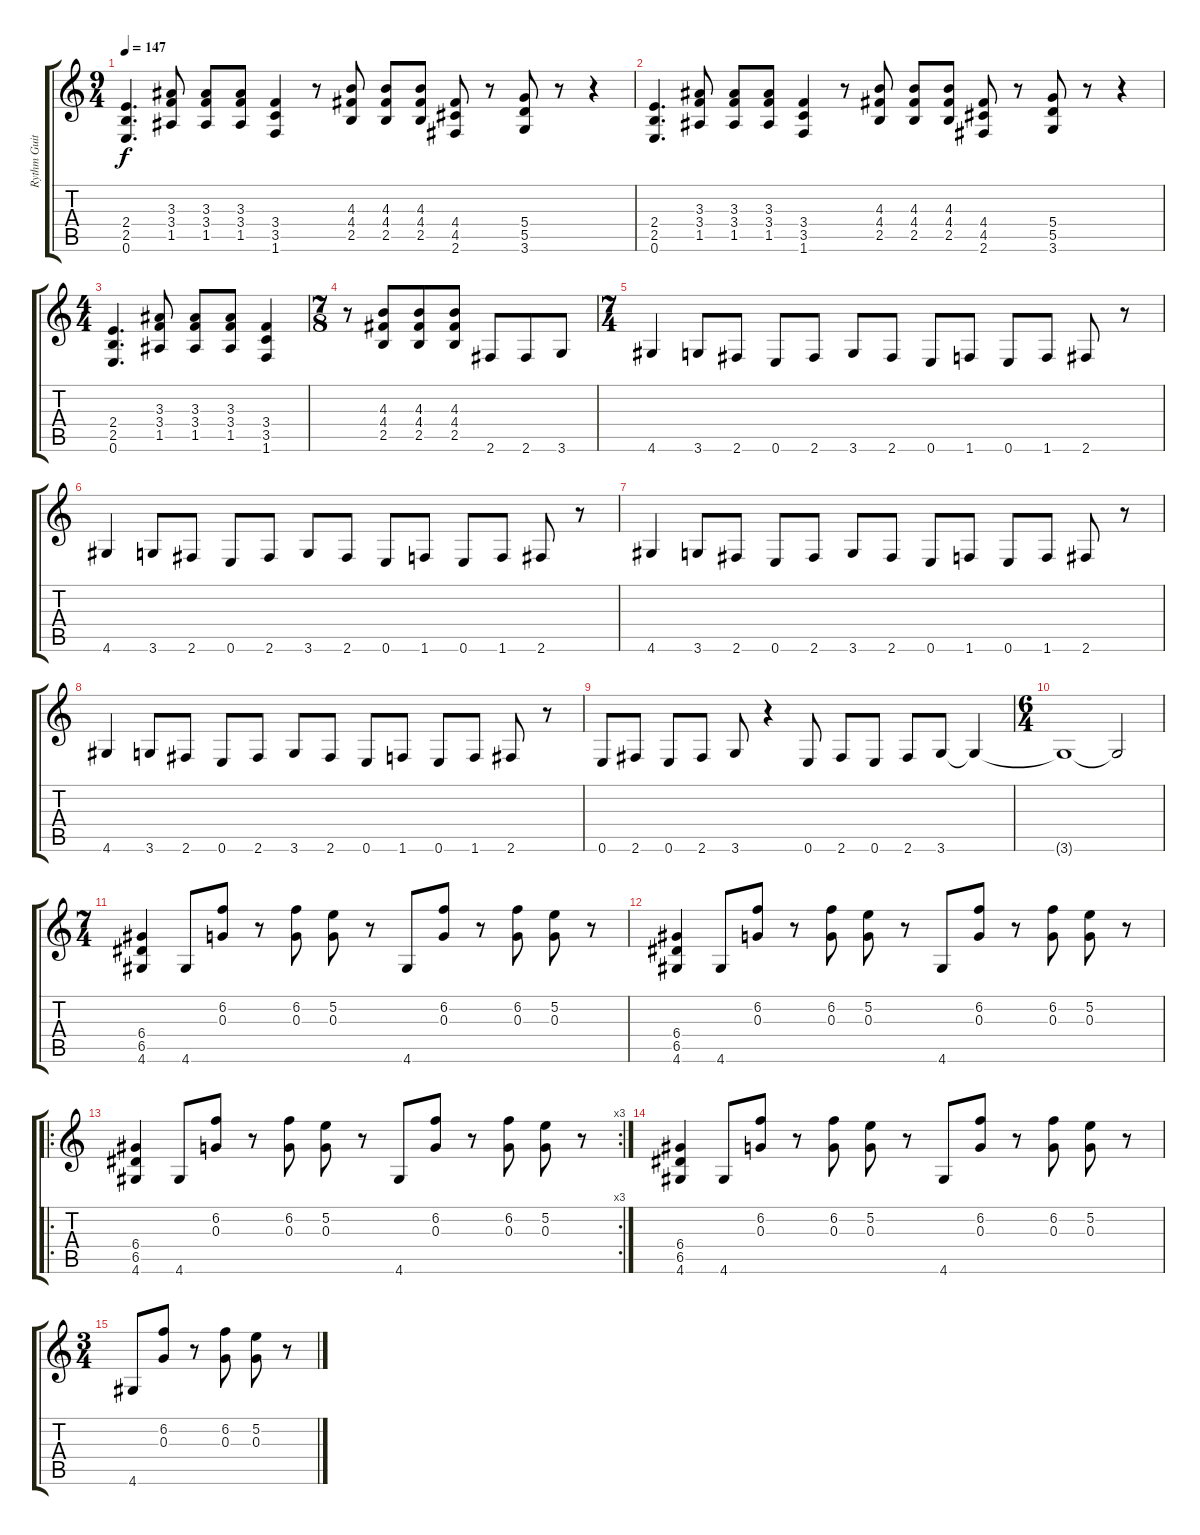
\track ("Rythm Guitar" "Rythm Guit") {instrument distortionguitar}
\staff {score tabs}
\tuning (E4 B3 G3 D3 A2 E2) {hide}
\ts (9 4)
\tempo 147
\clef g2
\ks c
(2.4 2.5 0.6).4{d dy f} (3.3 3.4 1.5).8 (3.3 3.4 1.5).8 (3.3 3.4 1.5).8 (3.4 3.5 1.6).4 r.8 (4.3 4.4 2.5).8 (4.3 4.4 2.5).8 (4.3 4.4 2.5).8 (4.4 4.5 2.6).8 r.8 (5.4 5.5 3.6).8 r.8 r.4 |
(2.4 2.5 0.6).4{d} (3.3 3.4 1.5).8 (3.3 3.4 1.5).8 (3.3 3.4 1.5).8 (3.4 3.5 1.6).4 r.8 (4.3 4.4 2.5).8 (4.3 4.4 2.5).8 (4.3 4.4 2.5).8 (4.4 4.5 2.6).8 r.8 (5.4 5.5 3.6).8 r.8 r.4 |
\ts (4 4)
(2.4 2.5 0.6).4{d} (3.3 3.4 1.5).8 (3.3 3.4 1.5).8 (3.3 3.4 1.5).8 (3.4 3.5 1.6).4 |
\ts (7 8)
r.8 (4.3 4.4 2.5).8 (4.3 4.4 2.5).8 (4.3 4.4 2.5).8 2.6.8 2.6.8 3.6.8 |
\ts (7 4)
4.6.4 3.6.8 2.6.8 0.6.8 2.6.8 3.6.8 2.6.8 0.6.8 1.6.8 0.6.8 1.6.8 2.6.8 r.8 |
4.6.4 3.6.8 2.6.8 0.6.8 2.6.8 3.6.8 2.6.8 0.6.8 1.6.8 0.6.8 1.6.8 2.6.8 r.8 |
4.6.4 3.6.8 2.6.8 0.6.8 2.6.8 3.6.8 2.6.8 0.6.8 1.6.8 0.6.8 1.6.8 2.6.8 r.8 |
4.6.4 3.6.8 2.6.8 0.6.8 2.6.8 3.6.8 2.6.8 0.6.8 1.6.8 0.6.8 1.6.8 2.6.8 r.8 |
0.6.8 2.6.8 0.6.8 2.6.8 3.6.8 r.4 0.6.8 2.6.8 0.6.8 2.6.8 3.6.8 3.6{t}.4 |
\ts (6 4)
3.6{t}.1 3.6{t}.2 |
\ts (7 4)
(6.4 6.5 4.6).4 4.6.8 (6.2 0.3).8 r.8 (6.2 0.3).8 (5.2 0.3).8 r.8 4.6.8 (6.2 0.3).8 r.8 (6.2 0.3).8 (5.2 0.3).8 r.8 |
(6.4 6.5 4.6).4 4.6.8 (6.2 0.3).8 r.8 (6.2 0.3).8 (5.2 0.3).8 r.8 4.6.8 (6.2 0.3).8 r.8 (6.2 0.3).8 (5.2 0.3).8 r.8 |
\ro
\rc 3
(6.4 6.5 4.6).4 4.6.8 (6.2 0.3).8 r.8 (6.2 0.3).8 (5.2 0.3).8 r.8 4.6.8 (6.2 0.3).8 r.8 (6.2 0.3).8 (5.2 0.3).8 r.8 |
(6.4 6.5 4.6).4 4.6.8 (6.2 0.3).8 r.8 (6.2 0.3).8 (5.2 0.3).8 r.8 4.6.8 (6.2 0.3).8 r.8 (6.2 0.3).8 (5.2 0.3).8 r.8 |
\ts (3 4)
4.6.8 (6.2 0.3).8 r.8 (6.2 0.3).8 (5.2 0.3).8 r.8
